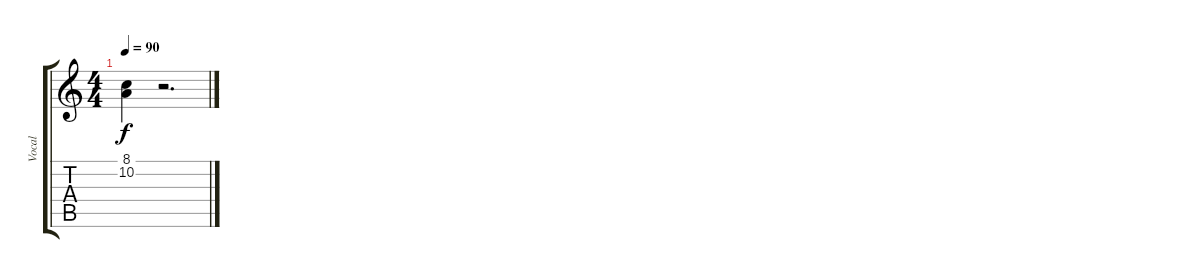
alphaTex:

\track ("Vocal" "Vocal") {instrument acousticgrandpiano}
\staff {score tabs}
\tuning (E4 B3 G3 D3 A2 E2) {hide}
\ts (4 4)
\tempo 90
\clef g2
\ks c
(8.1{t} 10.2{t}).4{dy f} r.2{d}
